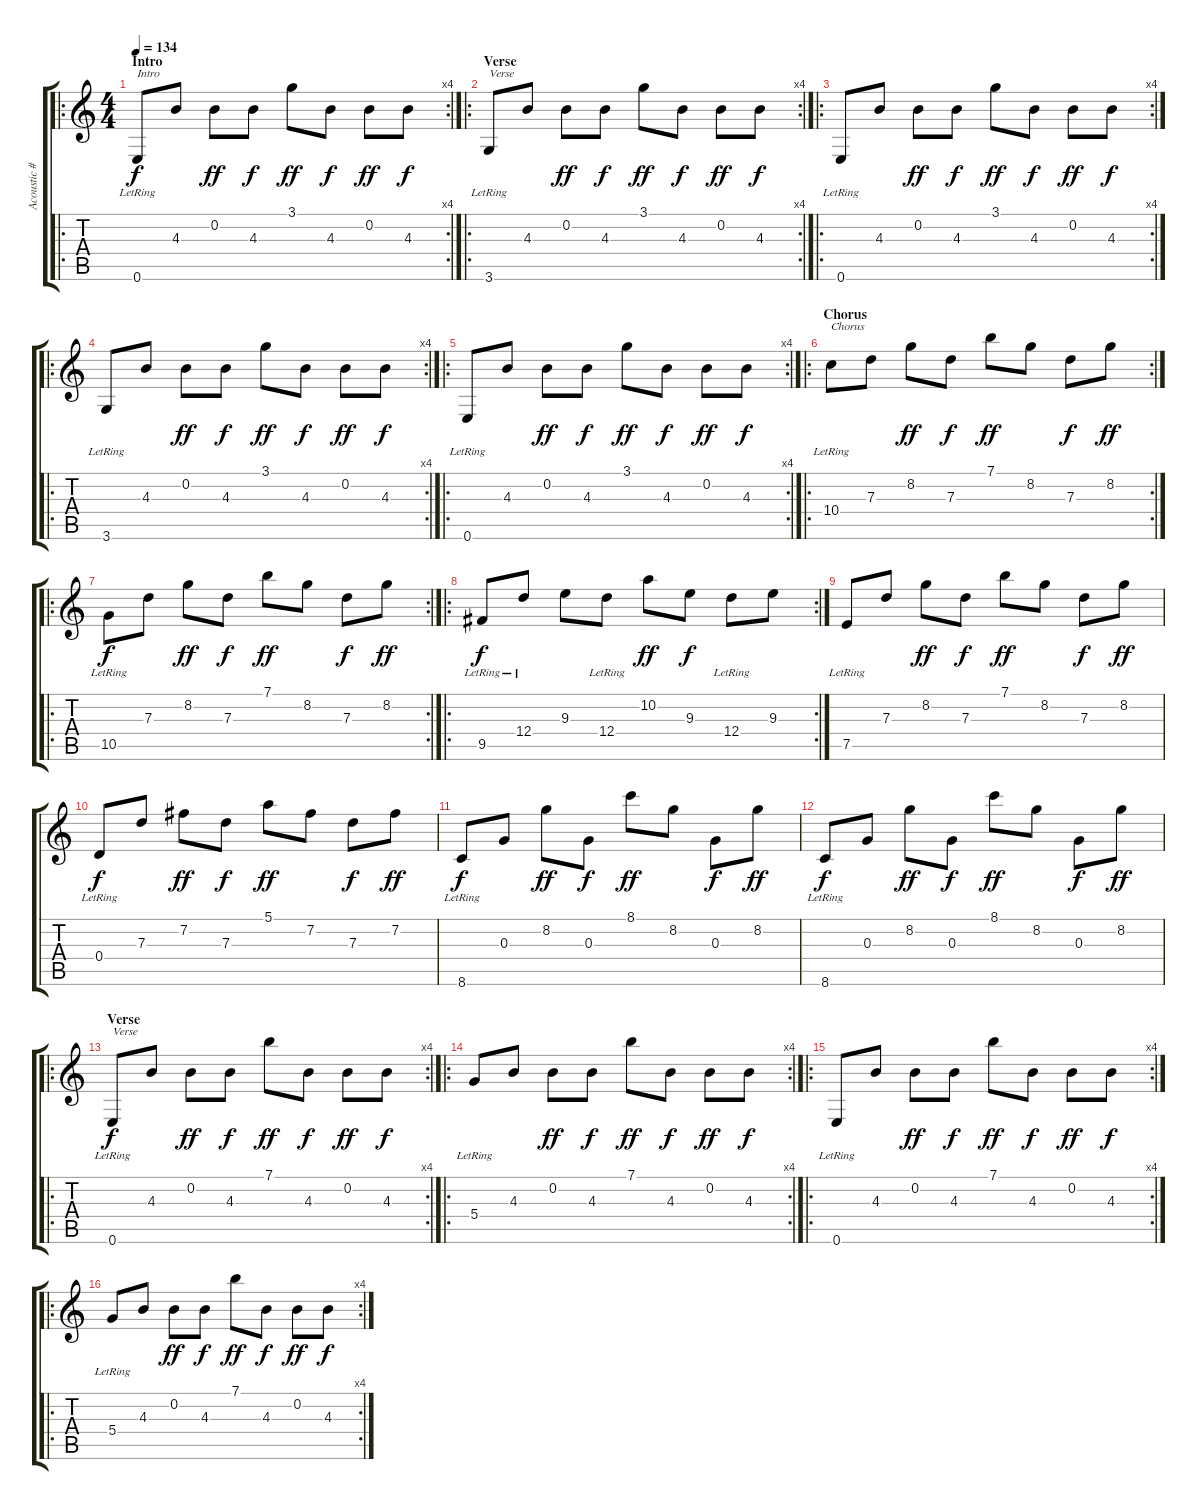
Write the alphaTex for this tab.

\track ("Acoustic #1" "Acoustic #") {instrument acousticguitarsteel}
\staff {score tabs}
\tuning (E4 B3 G3 D3 A2 E2) {hide}
\ro
\rc 4
\ts (4 4)
\section ("" "Intro")
\tempo 134
\clef g2
\ks c
0.6{lr}.8{txt "Intro" dy f instrument acousticguitarsteel} 4.3.8 0.2.8{dy ff} 4.3.8{dy f} 3.1.8{dy ff} 4.3.8{dy f} 0.2.8{dy ff} 4.3.8{dy f} |
\ro
\rc 4
\section ("" "Verse")
3.6{lr}.8{txt "Verse"} 4.3.8 0.2.8{dy ff} 4.3.8{dy f} 3.1.8{dy ff} 4.3.8{dy f} 0.2.8{dy ff} 4.3.8{dy f} |
\ro
\rc 4
0.6{lr}.8 4.3.8 0.2.8{dy ff} 4.3.8{dy f} 3.1.8{dy ff} 4.3.8{dy f} 0.2.8{dy ff} 4.3.8{dy f} |
\ro
\rc 4
3.6{lr}.8 4.3.8 0.2.8{dy ff} 4.3.8{dy f} 3.1.8{dy ff} 4.3.8{dy f} 0.2.8{dy ff} 4.3.8{dy f} |
\ro
\rc 4
0.6{lr}.8 4.3.8 0.2.8{dy ff} 4.3.8{dy f} 3.1.8{dy ff} 4.3.8{dy f} 0.2.8{dy ff} 4.3.8{dy f} |
\ro
\rc 2
\section ("" "Chorus")
10.4{lr}.8{txt "Chorus"} 7.3.8 8.2.8{dy ff} 7.3.8{dy f} 7.1.8{dy ff} 8.2.8 7.3.8{dy f} 8.2.8{dy ff} |
\ro
\rc 2
10.5{lr}.8{dy f} 7.3.8 8.2.8{dy ff} 7.3.8{dy f} 7.1.8{dy ff} 8.2.8 7.3.8{dy f} 8.2.8{dy ff} |
\ro
\rc 2
9.5{lr}.8{dy f} 12.4{lr}.8 9.3.8 12.4{lr}.8 10.2.8{dy ff} 9.3.8{dy f} 12.4{lr}.8 9.3.8 |
7.5{lr}.8 7.3.8 8.2.8{dy ff} 7.3.8{dy f} 7.1.8{dy ff} 8.2.8 7.3.8{dy f} 8.2.8{dy ff} |
0.4{lr}.8{dy f} 7.3.8 7.2.8{dy ff} 7.3.8{dy f} 5.1.8{dy ff} 7.2.8 7.3.8{dy f} 7.2.8{dy ff} |
8.6{lr}.8{dy f} 0.3.8 8.2.8{dy ff} 0.3.8{dy f} 8.1.8{dy ff} 8.2.8 0.3.8{dy f} 8.2.8{dy ff} |
8.6{lr}.8{dy f} 0.3.8 8.2.8{dy ff} 0.3.8{dy f} 8.1.8{dy ff} 8.2.8 0.3.8{dy f} 8.2.8{dy ff} |
\ro
\rc 4
\section ("" "Verse")
0.6{lr}.8{txt "Verse" dy f} 4.3.8 0.2.8{dy ff} 4.3.8{dy f} 7.1.8{dy ff} 4.3.8{dy f} 0.2.8{dy ff} 4.3.8{dy f} |
\ro
\rc 4
5.4{lr}.8 4.3.8 0.2.8{dy ff} 4.3.8{dy f} 7.1.8{dy ff} 4.3.8{dy f} 0.2.8{dy ff} 4.3.8{dy f} |
\ro
\rc 4
0.6{lr}.8 4.3.8 0.2.8{dy ff} 4.3.8{dy f} 7.1.8{dy ff} 4.3.8{dy f} 0.2.8{dy ff} 4.3.8{dy f} |
\ro
\rc 4
5.4{lr}.8 4.3.8 0.2.8{dy ff} 4.3.8{dy f} 7.1.8{dy ff} 4.3.8{dy f} 0.2.8{dy ff} 4.3.8{dy f}
